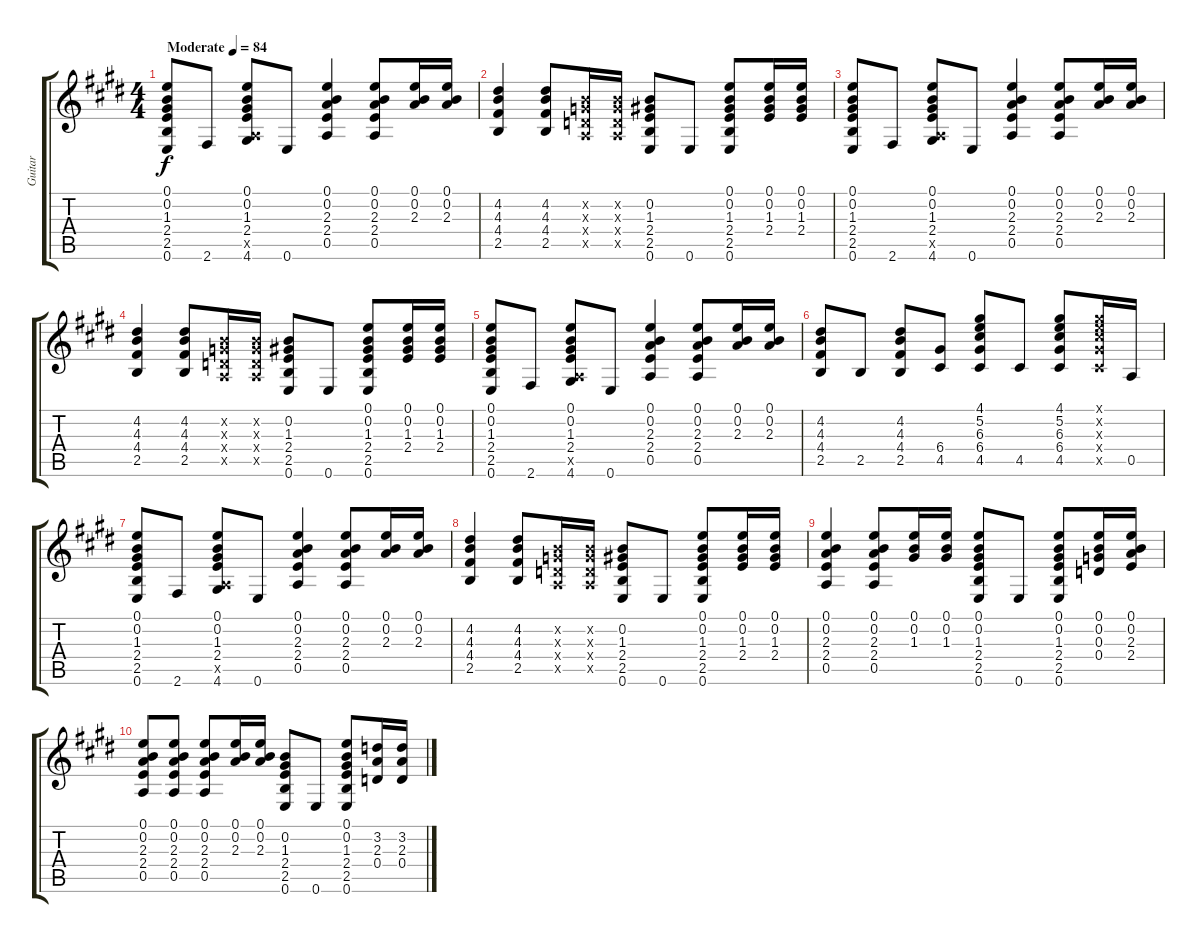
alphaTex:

\track ("Guitar" "Guitar") {instrument acousticguitarnylon}
\staff {score tabs}
\tuning (E4 B3 G3 D3 A2 E2) {hide}
\ts (4 4)
\tempo (84 "Moderate")
\clef g2
\ks c#minor
(0.1 0.2 1.3 2.4 2.5 0.6).8{dy f instrument acousticguitarnylon} 2.6.8 (0.1 0.2 1.3 2.4 0.5{x} 4.6).8 0.6.8 (0.1 0.2 2.3 2.4 0.5).4 (0.1 0.2 2.3 2.4 0.5).8 (0.1 0.2 2.3).16 (0.1 0.2 2.3).16 |
(4.2 4.3 4.4 2.5).4 (4.2 4.3 4.4 2.5).8 (0.2{x} 0.3{x} 0.4{x} 0.5{x}).16 (0.2{x} 0.3{x} 0.4{x} 0.5{x}).16 (0.2 1.3 2.4 2.5 0.6).8 0.6.8 (0.1 0.2 1.3 2.4 2.5 0.6).8 (0.1 0.2 1.3 2.4).16 (0.1 0.2 1.3 2.4).16 |
(0.1 0.2 1.3 2.4 2.5 0.6).8 2.6.8 (0.1 0.2 1.3 2.4 0.5{x} 4.6).8 0.6.8 (0.1 0.2 2.3 2.4 0.5).4 (0.1 0.2 2.3 2.4 0.5).8 (0.1 0.2 2.3).16 (0.1 0.2 2.3).16 |
(4.2 4.3 4.4 2.5).4 (4.2 4.3 4.4 2.5).8 (0.2{x} 0.3{x} 0.4{x} 0.5{x}).16 (0.2{x} 0.3{x} 0.4{x} 0.5{x}).16 (0.2 1.3 2.4 2.5 0.6).8 0.6.8 (0.1 0.2 1.3 2.4 2.5 0.6).8 (0.1 0.2 1.3 2.4).16 (0.1 0.2 1.3 2.4).16 |
(0.1 0.2 1.3 2.4 2.5 0.6).8 2.6.8 (0.1 0.2 1.3 2.4 0.5{x} 4.6).8 0.6.8 (0.1 0.2 2.3 2.4 0.5).4 (0.1 0.2 2.3 2.4 0.5).8 (0.1 0.2 2.3).16 (0.1 0.2 2.3).16 |
(4.2 4.3 4.4 2.5).8 2.5.8 (4.2 4.3 4.4 2.5).8 (6.4 4.5).8 (4.1 5.2 6.3 6.4 4.5).8 4.5.8 (4.1 5.2 6.3 6.4 4.5).8 (4.1{x} 5.2{x} 6.3{x} 6.4{x} 4.5{x}).16 0.5.16 |
(0.1 0.2 1.3 2.4 2.5 0.6).8 2.6.8 (0.1 0.2 1.3 2.4 0.5{x} 4.6).8 0.6.8 (0.1 0.2 2.3 2.4 0.5).4 (0.1 0.2 2.3 2.4 0.5).8 (0.1 0.2 2.3).16 (0.1 0.2 2.3).16 |
(4.2 4.3 4.4 2.5).4 (4.2 4.3 4.4 2.5).8 (0.2{x} 0.3{x} 0.4{x} 0.5{x}).16 (0.2{x} 0.3{x} 0.4{x} 0.5{x}).16 (0.2 1.3 2.4 2.5 0.6).8 0.6.8 (0.1 0.2 1.3 2.4 2.5 0.6).8 (0.1 0.2 1.3 2.4).16 (0.1 0.2 1.3 2.4).16 |
(0.1 0.2 2.3 2.4 0.5).4{volume 0} (0.1 0.2 2.3 2.4 0.5).8 (0.1 0.2 1.3).16 (0.1 0.2 1.3).16 (0.1 0.2 1.3 2.4 2.5 0.6).8 0.6.8 (0.1 0.2 1.3 2.4 2.5 0.6).8 (0.1 0.2 0.3 0.4).16 (0.1 0.2 2.3 2.4).16 |
(0.1 0.2 2.3 2.4 0.5).8 (0.1 0.2 2.3 2.4 0.5).8 (0.1 0.2 2.3 2.4 0.5).8 (0.1 0.2 2.3).16 (0.1 0.2 2.3).16 (0.2 1.3 2.4 2.5 0.6).8 0.6.8 (0.1 0.2 1.3 2.4 2.5 0.6).8 (3.2 2.3 0.4).16 (3.2 2.3 0.4).16
